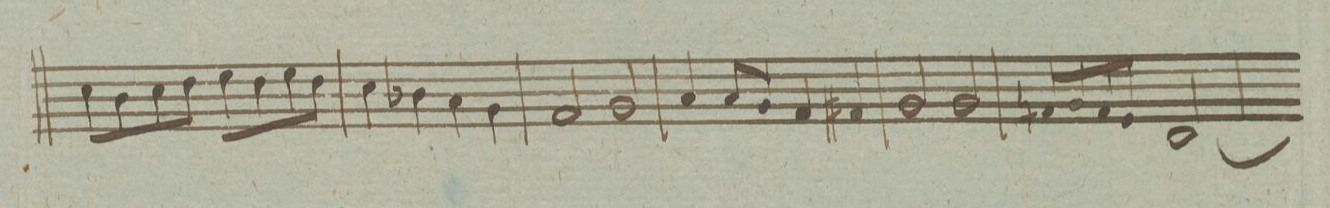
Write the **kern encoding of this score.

**kern	**dynam
*I"Clarinetto ſecondo in C. et B.	*
*clefG2	*
*k[]	*
*met(c)	*
*M4/4	*
8cc\L	.
8b\	.
8cc\	.
8dd\J	.
8ee\L	.
8dd\	.
8ee\	.
8dd\J	.
=71	=71
4cc\	.
4b-X\	.
4a\	.
4g\	.
=72	=72
2f/	.
2g/	.
=73	=73
4a/	.
8a/L	.
8g/J	.
4f/	.
4f#X/	.
=74	=74
2g/	.
2g/	.
=75	=75
8fn/L	.
8g/	.
8f/	.
8e/J	.
[<2d/	.
=76	=76
*-	*-
